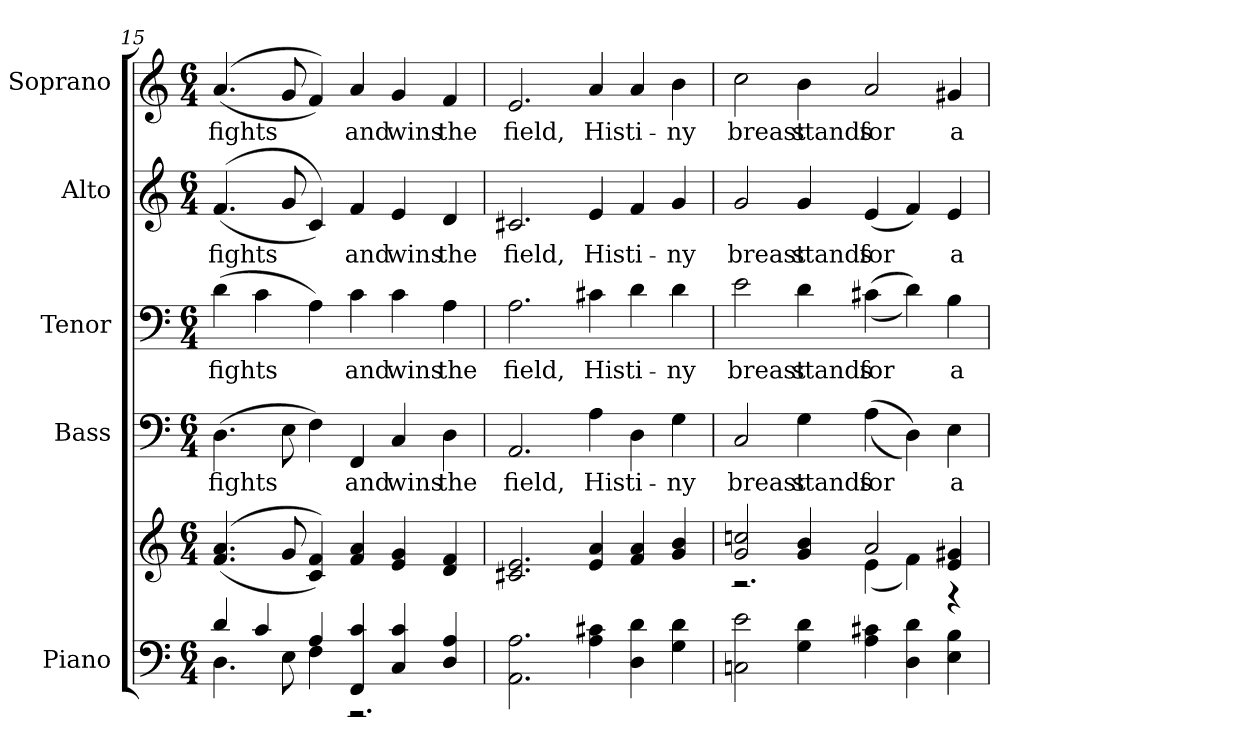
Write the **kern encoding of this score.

**kern	**kern	**kern	**text	**kern	**text	**kern	**text	**kern	**text
*part5	*part5	*part4	*part4	*part3	*part3	*part2	*part2	*part1	*part1
*staff6	*staff5	*staff4	*staff4	*staff3	*staff3	*staff2	*staff2	*staff1	*staff1
*I"Piano	*	*I"Bass	*	*I"Tenor	*	*I"Alto	*	*I"Soprano	*
*I'Pno.	*	*I'B.	*	*I'T.	*	*I'A.	*	*I'S.	*
*clefF4	*clefG2	*clefF4	*	*clefF4	*	*clefG2	*	*clefG2	*
*k[]	*k[]	*k[]	*	*k[]	*	*k[]	*	*k[]	*
*C:	*C:	*C:	*	*C:	*	*C:	*	*C:	*
*M6/4	*M6/4	*M6/4	*	*M6/4	*	*M6/4	*	*M6/4	*
=15	=15	=15	=15	=15	=15	=15	=15	=15	=15
*^	*	*	*	*	*	*	*	*	*
!	!	!	!	!LO:LY:b:color=#000000	!	!	!	!	!	!
!	!	!	!	!	!	!LO:LY:b:color=#000000	!	!	!	!
!	!	!	!	!	!	!	!	!LO:LY:b:color=#000000	!	!
!	!	!	!	!	!	!	!	!	!	!LO:LY:b:color=#000000
4di/	4.Di\	((4.fi/ 4.ai	(4.Di\	fights	(4di\	fights	((4.fi/	fights	((4.ai/	fights
4ci/	.	.	.	.	4ci\	.	.	.	.	.
.	8Ei\	8gi/	8Ei\	.	.	.	8gi/	.	8gi/	.
4Ai/	4Fi\	4ci/ 4fi))	4Fi\)	.	4Ai\)	.	4ci/))	.	4fi/))	.
!	!	!	!	!LO:LY:b:color=#000000	!	!	!	!	!	!
!	!	!	!	!	!	!LO:LY:b:color=#000000	!	!	!	!
!	!	!	!	!	!	!	!	!LO:LY:b:color=#000000	!	!
!	!	!	!	!	!	!	!	!	!	!LO:LY:b:color=#000000
4FFi/ 4ci	2.r	4fi/ 4ai	4FFi/	and	4ci\	and	4fi/	and	4ai/	and
!	!	!	!	!LO:LY:b:color=#000000	!	!	!	!	!	!
!	!	!	!	!	!	!LO:LY:b:color=#000000	!	!	!	!
!	!	!	!	!	!	!	!	!LO:LY:b:color=#000000	!	!
!	!	!	!	!	!	!	!	!	!	!LO:LY:b:color=#000000
4Ci/ 4ci	.	4ei/ 4gi	4Ci/	wins	4ci\	wins	4ei/	wins	4gi/	wins
!	!	!	!	!LO:LY:b:color=#000000	!	!	!	!	!	!
!	!	!	!	!	!	!LO:LY:b:color=#000000	!	!	!	!
!	!	!	!	!	!	!	!	!LO:LY:b:color=#000000	!	!
!	!	!	!	!	!	!	!	!	!	!LO:LY:b:color=#000000
4Di/ 4Ai	.	4di/ 4fi	4Di\	the	4Ai\	the	4di/	the	4fi/	the
*v	*v	*	*	*	*	*	*	*	*	*
=16	=16	=16	=16	=16	=16	=16	=16	=16	=16
!	!	!	!LO:LY:b:color=#000000	!	!	!	!	!	!
!	!	!	!	!	!LO:LY:b:color=#000000	!	!	!	!
!	!	!	!	!	!	!	!LO:LY:b:color=#000000	!	!
!	!	!	!	!	!	!	!	!	!LO:LY:b:color=#000000
2.AAi\ 2.Ai	2.c#Xi/ 2.ei	2.AAi/	field,	2.Ai\	field,	2.c#Xi/	field,	2.ei/	field,
!	!	!	!LO:LY:b:color=#000000	!	!	!	!	!	!
!	!	!	!	!	!LO:LY:b:color=#000000	!	!	!	!
!	!	!	!	!	!	!	!LO:LY:b:color=#000000	!	!
!	!	!	!	!	!	!	!	!	!LO:LY:b:color=#000000
4Ai\ 4c#Xi	4ei/ 4ai	4Ai\	His	4c#Xi\	His	4ei/	His	4ai/	His
!	!	!	!LO:LY:b:color=#000000	!	!	!	!	!	!
!	!	!	!	!	!LO:LY:b:color=#000000	!	!	!	!
!	!	!	!	!	!	!	!LO:LY:b:color=#000000	!	!
!	!	!	!	!	!	!	!	!	!LO:LY:b:color=#000000
4Di\ 4di	4fi/ 4ai	4Di\	ti-	4di\	ti-	4fi/	ti-	4ai/	ti-
!	!	!	!LO:LY:b:color=#000000	!	!	!	!	!	!
!	!	!	!	!	!LO:LY:b:color=#000000	!	!	!	!
!	!	!	!	!	!	!	!LO:LY:b:color=#000000	!	!
!	!	!	!	!	!	!	!	!	!LO:LY:b:color=#000000
4Gi\ 4di	4gi/ 4bi	4Gi\	-ny	4di\	-ny	4gi/	-ny	4bi\	-ny
!!LO:PB:g=z
=17	=17	=17	=17	=17	=17	=17	=17	=17	=17
*	*^	*	*	*	*	*	*	*	*
!	!	!	!	!LO:LY:b:color=#000000	!	!	!	!	!	!
!	!	!	!	!	!	!LO:LY:b:color=#000000	!	!	!	!
!	!	!	!	!	!	!	!	!LO:LY:b:color=#000000	!	!
!	!	!	!	!	!	!	!	!	!	!LO:LY:b:color=#000000
2Cni\ 2ei	2gi/ 2ccni	2.r	2Ci/	breast	2ei\	breast	2gi/	breast	2cci\	breast
!	!	!	!	!LO:LY:b:color=#000000	!	!	!	!	!	!
!	!	!	!	!	!	!LO:LY:b:color=#000000	!	!	!	!
!	!	!	!	!	!	!	!	!LO:LY:b:color=#000000	!	!
!	!	!	!	!	!	!	!	!	!	!LO:LY:b:color=#000000
4Gi\ 4di	4gi/ 4bi	.	4Gi\	stands	4di\	stands	4gi/	stands	4bi\	stands
!	!	!	!	!LO:LY:b:color=#000000	!	!	!	!	!	!
!	!	!	!	!	!	!LO:LY:b:color=#000000	!	!	!	!
!	!	!	!	!	!	!	!	!LO:LY:b:color=#000000	!	!
!	!	!	!	!	!	!	!	!	!	!LO:LY:b:color=#000000
4Ai\ 4c#Xi	2ai/	(4ei\	((4Ai\	for	((4c#Xi\	for	(4ei/	for	2ai/	for
4Di\ 4di	.	4fi\)	4Di\))	.	4di\))	.	4fi/)	.	.	.
!	!	!	!	!LO:LY:b:color=#000000	!	!	!	!	!	!
!	!	!	!	!	!	!LO:LY:b:color=#000000	!	!	!	!
!	!	!	!	!	!	!	!	!LO:LY:b:color=#000000	!	!
!	!	!	!	!	!	!	!	!	!	!LO:LY:b:color=#000000
4Ei\ 4Bi	4ei/ 4g#Xi	4r	4Ei\	a	4Bi\	a	4ei/	a	4g#Xi/	a
*	*v	*v	*	*	*	*	*	*	*	*
=	=	=	=	=	=	=	=	=	=
*-	*-	*-	*-	*-	*-	*-	*-	*-	*-
